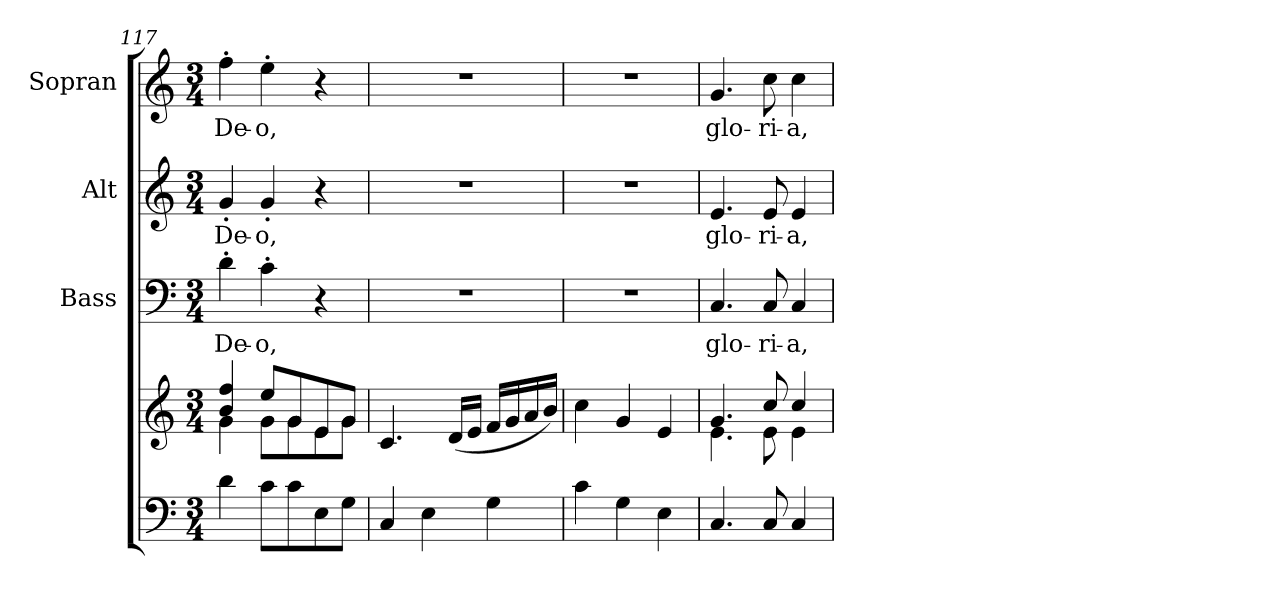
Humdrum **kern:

**kern	**kern	**kern	**text	**kern	**text	**kern	**text
*part4	*part4	*part3	*part3	*part2	*part2	*part1	*part1
*staff5	*staff4	*staff3	*staff3	*staff2	*staff2	*staff1	*staff1
*	*	*I"Bass	*	*I"Alt	*	*I"Sopran	*
*	*	*I'B.	*	*I'A.	*	*I'S.	*
*clefF4	*clefG2	*clefF4	*	*clefG2	*	*clefG2	*
*k[]	*k[]	*k[]	*	*k[]	*	*k[]	*
*C:	*C:	*C:	*	*C:	*	*C:	*
*M3/4	*M3/4	*M3/4	*	*M3/4	*	*M3/4	*
=117	=117	=117	=117	=117	=117	=117	=117
*	*^	*	*	*	*	*	*
!	!	!	!	!LO:LY:b	!	!LO:LY:b	!	!LO:LY:b
4d\	4b/ 4ff/	4g\	4d'>\	De-	4g'</	De-	4ff'>\	De-
!	!	!	!	!LO:LY:b	!	!LO:LY:b	!	!LO:LY:b
8c\L	8ee/L	8g\L	4c'>\	-o,	4g'</	-o,	4ee'>\	-o,
8c\	8g/	8g\	.	.	.	.	.	.
8E\	8e/	8e\	4r	.	4r	.	4r	.
8G\J	8g/J	8g\J	.	.	.	.	.	.
*	*v	*v	*	*	*	*	*	*
=118	=118	=118	=118	=118	=118	=118	=118
4C/	4.c/	2.r	.	2.r	.	2.r	.
4E\	.	.	.	.	.	.	.
.	(<16d/LL	.	.	.	.	.	.
.	16e/JJ	.	.	.	.	.	.
4G\	16f/LL	.	.	.	.	.	.
.	16g/	.	.	.	.	.	.
.	16a/	.	.	.	.	.	.
.	16b/JJ)	.	.	.	.	.	.
=119	=119	=119	=119	=119	=119	=119	=119
4c\	4cc\	2.r	.	2.r	.	2.r	.
4G\	4g/	.	.	.	.	.	.
4E\	4e/	.	.	.	.	.	.
=120	=120	=120	=120	=120	=120	=120	=120
*	*^	*	*	*	*	*	*
!	!	!	!	!LO:LY:b	!	!LO:LY:b	!	!LO:LY:b
4.C/	4.g/	4.e\	4.C/	glo-	4.e/	glo-	4.g/	glo-
!	!	!	!	!LO:LY:b	!	!LO:LY:b	!	!LO:LY:b
8C/	8cc/	8e\	8C/	-ri-	8e/	-ri-	8cc\	-ri-
!	!	!	!	!LO:LY:b	!	!LO:LY:b	!	!LO:LY:b
4C/	4cc/	4e\	4C/	-a,	4e/	-a,	4cc\	-a,
*	*v	*v	*	*	*	*	*	*
=	=	=	=	=	=	=	=
*-	*-	*-	*-	*-	*-	*-	*-
